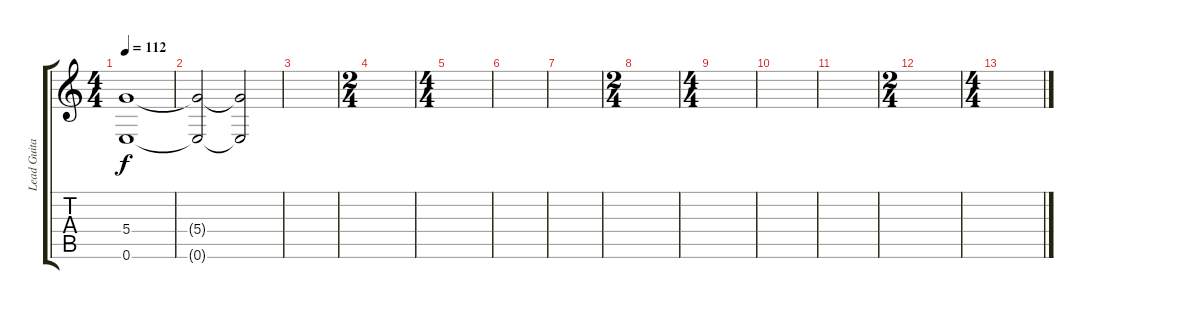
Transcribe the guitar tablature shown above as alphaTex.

\track ("Lead Guitar 1" "Lead Guita") {instrument distortionguitar}
\staff {score tabs}
\tuning (E4 B3 G3 D3 A2 E2) {hide}
\ts (4 4)
\tempo 112
\clef g2
\ks c
(5.4 0.6).1{dy f} |
(5.4{t} 0.6{t}).2 (5.4{t} 0.6{t}).2 |
|
\ts (2 4)
|
\ts (4 4)
|
|
|
\ts (2 4)
|
\ts (4 4)
|
|
|
\ts (2 4)
|
\ts (4 4)
